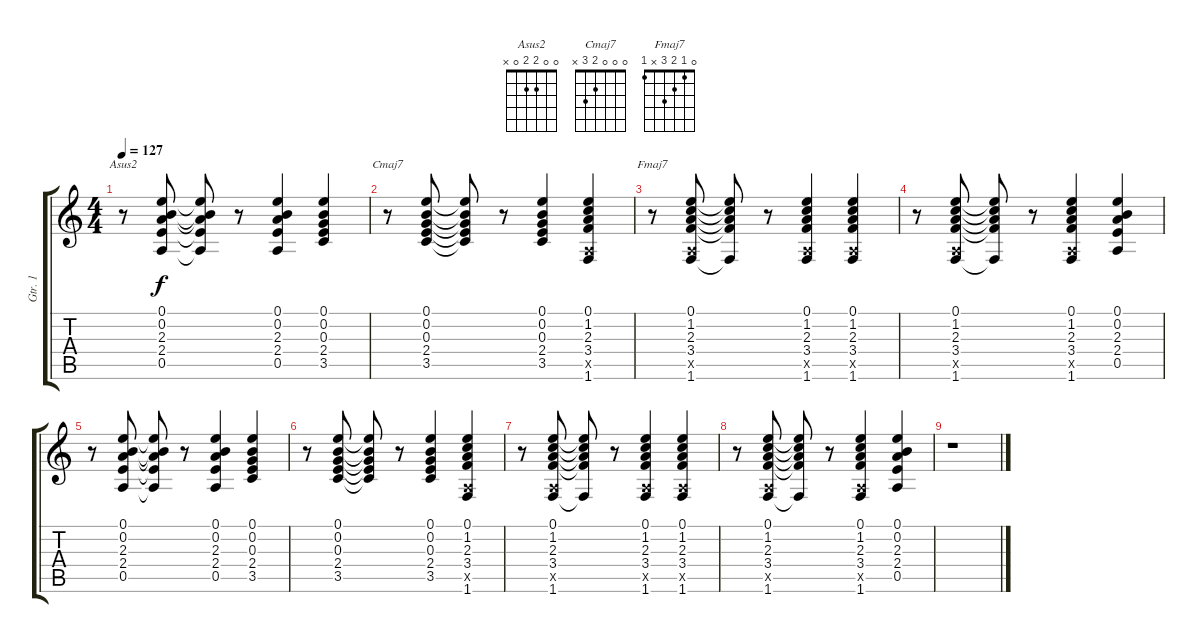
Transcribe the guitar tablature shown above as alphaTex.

\track ("Gtr. 1" "Gtr. 1") {instrument overdrivenguitar}
\staff {score tabs}
\tuning (E4 B3 G3 D3 A2 E2) {hide}
\chord ("Asus2" 0 0 2 2 0 x)
\chord ("Cmaj7" 0 0 0 2 3 x)
\chord ("Fmaj7" 0 1 2 3 x 1)
\ts (4 4)
\tempo 127
\clef g2
\ks c
r.8{ch "Asus2" dy f} (0.1 0.2 2.3 2.4 0.5).8 (0.1{t} 0.2{t} 2.3{t} 2.4{t} 0.5{t}).8 r.8 (0.1 0.2 2.3 2.4 0.5).4 (0.1 0.2 0.3 2.4 3.5).4 |
r.8{ch "Cmaj7"} (0.1 0.2 0.3 2.4 3.5).8 (0.1{t} 0.2{t} 0.3{t} 2.4{t} 3.5{t}).8 r.8 (0.1 0.2 0.3 2.4 3.5).4 (0.1 1.2 2.3 3.4 0.5{x} 1.6).4 |
r.8{ch "Fmaj7"} (0.1 1.2 2.3 3.4 0.5{x} 1.6).8 (0.1{t} 1.2{t} 2.3{t} 3.4{t} 1.6{t}).8 r.8 (0.1 1.2 2.3 3.4 0.5{x} 1.6).4 (0.1 1.2 2.3 3.4 0.5{x} 1.6).4 |
r.8 (0.1 1.2 2.3 3.4 0.5{x} 1.6).8{volume 6} (0.1{t} 1.2{t} 2.3{t} 3.4{t} 1.6{t}).8 r.8 (0.1 1.2 2.3 3.4 0.5{x} 1.6).4 (0.1 0.2 2.3 2.4 0.5).4 |
r.8 (0.1 0.2 2.3 2.4 0.5).8 (0.1{t} 0.2{t} 2.3{t} 2.4{t} 0.5{t}).8 r.8 (0.1 0.2 2.3 2.4 0.5).4 (0.1 0.2 0.3 2.4 3.5).4 |
r.8 (0.1 0.2 0.3 2.4 3.5).8 (0.1{t} 0.2{t} 0.3{t} 2.4{t} 3.5{t}).8 r.8 (0.1 0.2 0.3 2.4 3.5).4 (0.1 1.2 2.3 3.4 0.5{x} 1.6).4 |
r.8 (0.1 1.2 2.3 3.4 0.5{x} 1.6).8 (0.1{t} 1.2{t} 2.3{t} 3.4{t} 1.6{t}).8 r.8 (0.1 1.2 2.3 3.4 0.5{x} 1.6).4 (0.1 1.2 2.3 3.4 0.5{x} 1.6).4 |
r.8 (0.1 1.2 2.3 3.4 0.5{x} 1.6).8 (0.1{t} 1.2{t} 2.3{t} 3.4{t} 1.6{t}).8 r.8 (0.1 1.2 2.3 3.4 0.5{x} 1.6).4 (0.1 0.2 2.3 2.4 0.5).4 |
r.1
